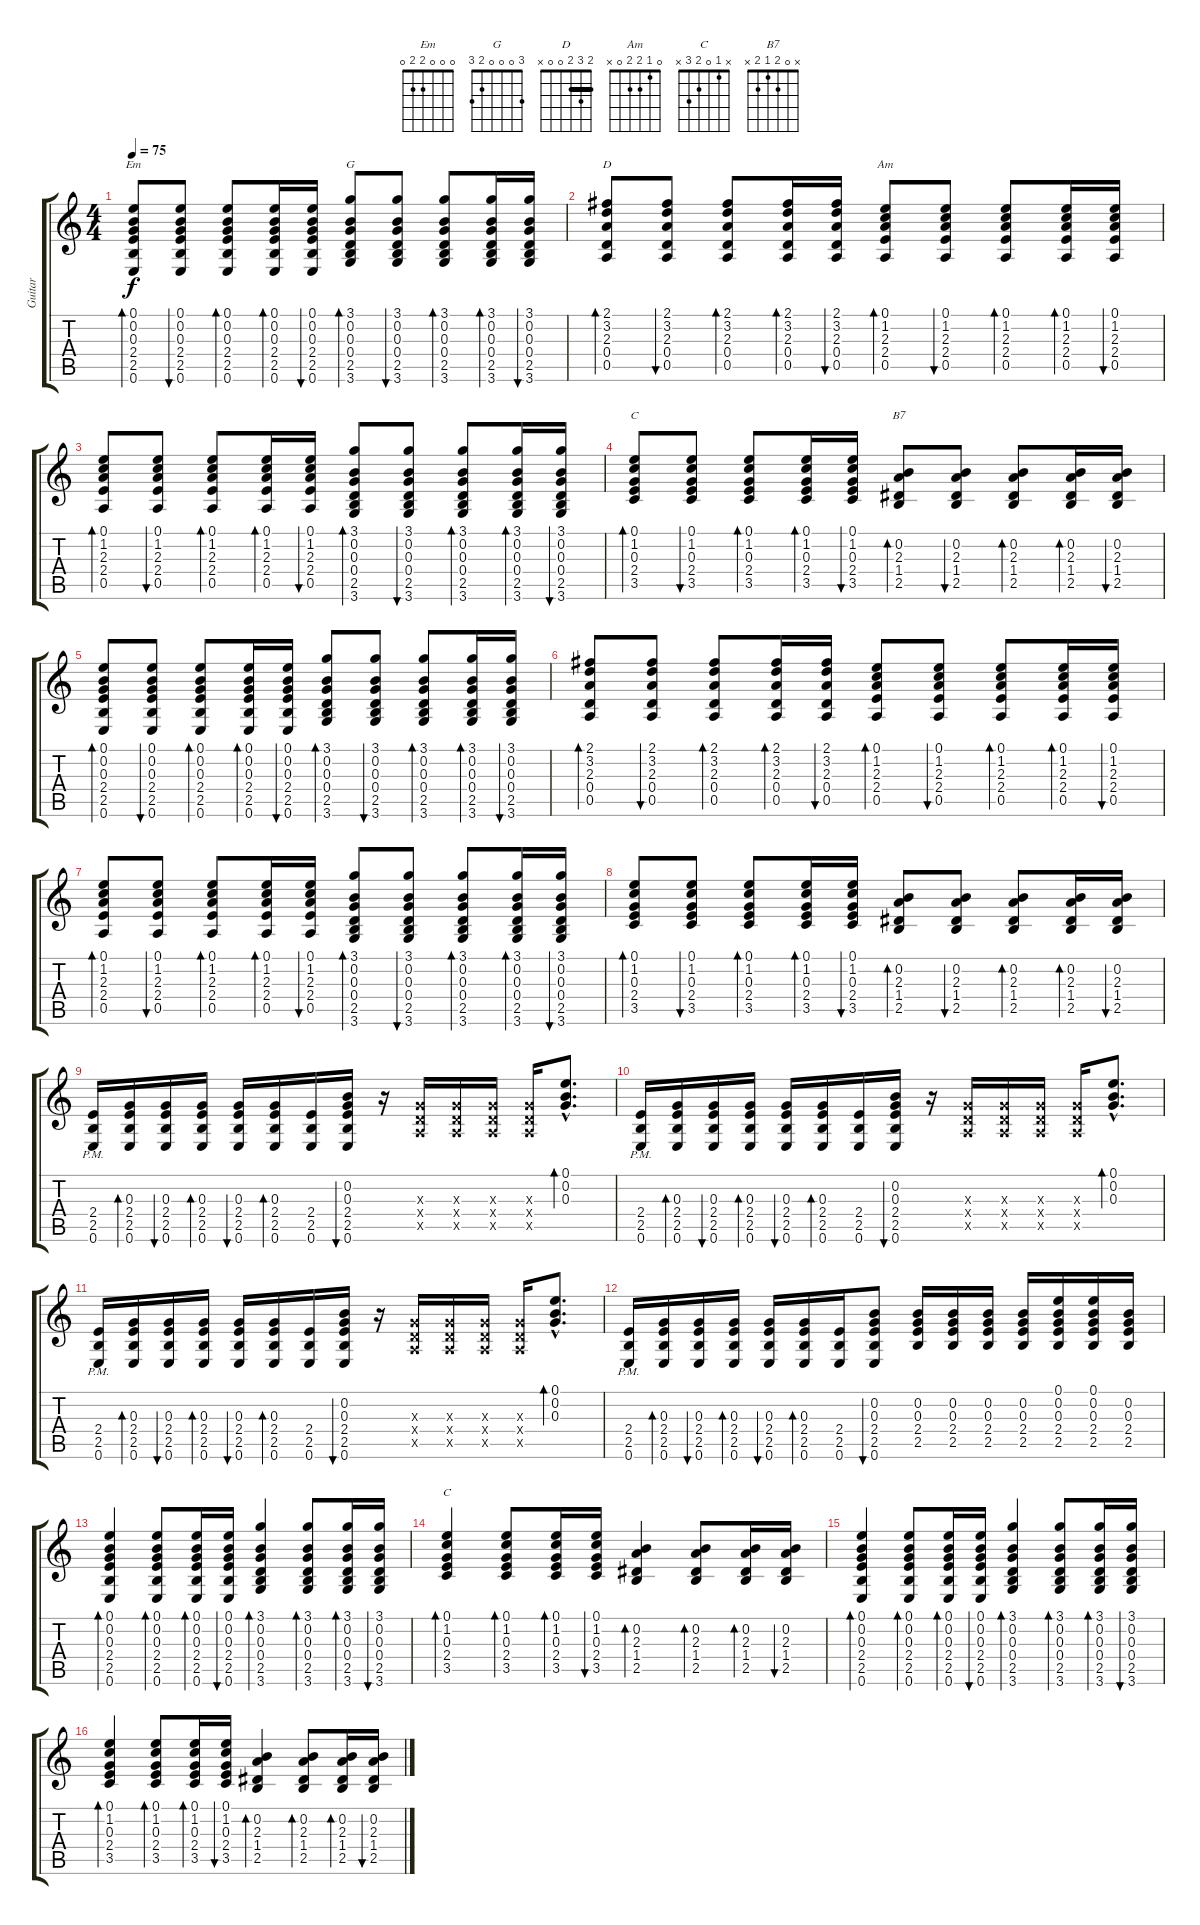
\track ("Guitar" "Guitar") {instrument electricguitarjazz}
\staff {score tabs}
\tuning (E4 B3 G3 D3 A2 E2) {hide}
\chord ("Em" 0 0 0 2 2 0)
\chord ("G" 3 0 0 0 2 3)
\chord ("D" 2 3 2 0 0 x) {barre 2}
\chord ("Am" 0 1 2 2 0 x)
\chord ("C" 0 1 0 2 3 x)
\chord ("B7" x 0 2 1 2 x)
\chord ("C" x 1 0 2 3 x)
\ts (4 4)
\tempo 75
\clef g2
\ks c
(0.1 0.2 0.3 2.4 2.5 0.6).8{bd 30 ch "Em" dy f} (0.1 0.2 0.3 2.4 2.5 0.6).8{bu 30} (0.1 0.2 0.3 2.4 2.5 0.6).8{bd 30} (0.1 0.2 0.3 2.4 2.5 0.6).16{bd 30} (0.1 0.2 0.3 2.4 2.5 0.6).16{bu 30} (3.1 0.2 0.3 0.4 2.5 3.6).8{bd 30 ch "G"} (3.1 0.2 0.3 0.4 2.5 3.6).8{bu 30} (3.1 0.2 0.3 0.4 2.5 3.6).8{bd 30} (3.1 0.2 0.3 0.4 2.5 3.6).16{bd 30} (3.1 0.2 0.3 0.4 2.5 3.6).16{bu 30} |
(2.1 3.2 2.3 0.4 0.5).8{bd 30 ch "D"} (2.1 3.2 2.3 0.4 0.5).8{bu 30} (2.1 3.2 2.3 0.4 0.5).8{bd 30} (2.1 3.2 2.3 0.4 0.5).16{bd 30} (2.1 3.2 2.3 0.4 0.5).16{bu 30} (0.1 1.2 2.3 2.4 0.5).8{bd 30 ch "Am"} (0.1 1.2 2.3 2.4 0.5).8{bu 30} (0.1 1.2 2.3 2.4 0.5).8{bd 30} (0.1 1.2 2.3 2.4 0.5).16{bd 30} (0.1 1.2 2.3 2.4 0.5).16{bu 30} |
(0.1 1.2 2.3 2.4 0.5).8{bd 30} (0.1 1.2 2.3 2.4 0.5).8{bu 30} (0.1 1.2 2.3 2.4 0.5).8{bd 30} (0.1 1.2 2.3 2.4 0.5).16{bd 30} (0.1 1.2 2.3 2.4 0.5).16{bu 30} (3.1 0.2 0.3 0.4 2.5 3.6).8{bd 30} (3.1 0.2 0.3 0.4 2.5 3.6).8{bu 30} (3.1 0.2 0.3 0.4 2.5 3.6).8{bd 30} (3.1 0.2 0.3 0.4 2.5 3.6).16{bd 30} (3.1 0.2 0.3 0.4 2.5 3.6).16{bu 30} |
(0.1 1.2 0.3 2.4 3.5).8{bd 30 ch "C"} (0.1 1.2 0.3 2.4 3.5).8{bu 30} (0.1 1.2 0.3 2.4 3.5).8{bd 30} (0.1 1.2 0.3 2.4 3.5).16{bd 30} (0.1 1.2 0.3 2.4 3.5).16{bu 30} (0.2 2.3 1.4 2.5).8{bd 30 ch "B7"} (0.2 2.3 1.4 2.5).8{bu 30} (0.2 2.3 1.4 2.5).8{bd 30} (0.2 2.3 1.4 2.5).16{bd 30} (0.2 2.3 1.4 2.5).16{bu 30} |
(0.1 0.2 0.3 2.4 2.5 0.6).8{bd 30} (0.1 0.2 0.3 2.4 2.5 0.6).8{bu 30} (0.1 0.2 0.3 2.4 2.5 0.6).8{bd 30} (0.1 0.2 0.3 2.4 2.5 0.6).16{bd 30} (0.1 0.2 0.3 2.4 2.5 0.6).16{bu 30} (3.1 0.2 0.3 0.4 2.5 3.6).8{bd 30} (3.1 0.2 0.3 0.4 2.5 3.6).8{bu 30} (3.1 0.2 0.3 0.4 2.5 3.6).8{bd 30} (3.1 0.2 0.3 0.4 2.5 3.6).16{bd 30} (3.1 0.2 0.3 0.4 2.5 3.6).16{bu 30} |
(2.1 3.2 2.3 0.4 0.5).8{bd 30} (2.1 3.2 2.3 0.4 0.5).8{bu 30} (2.1 3.2 2.3 0.4 0.5).8{bd 30} (2.1 3.2 2.3 0.4 0.5).16{bd 30} (2.1 3.2 2.3 0.4 0.5).16{bu 30} (0.1 1.2 2.3 2.4 0.5).8{bd 30} (0.1 1.2 2.3 2.4 0.5).8{bu 30} (0.1 1.2 2.3 2.4 0.5).8{bd 30} (0.1 1.2 2.3 2.4 0.5).16{bd 30} (0.1 1.2 2.3 2.4 0.5).16{bu 30} |
(0.1 1.2 2.3 2.4 0.5).8{bd 30} (0.1 1.2 2.3 2.4 0.5).8{bu 30} (0.1 1.2 2.3 2.4 0.5).8{bd 30} (0.1 1.2 2.3 2.4 0.5).16{bd 30} (0.1 1.2 2.3 2.4 0.5).16{bu 30} (3.1 0.2 0.3 0.4 2.5 3.6).8{bd 30} (3.1 0.2 0.3 0.4 2.5 3.6).8{bu 30} (3.1 0.2 0.3 0.4 2.5 3.6).8{bd 30} (3.1 0.2 0.3 0.4 2.5 3.6).16{bd 30} (3.1 0.2 0.3 0.4 2.5 3.6).16{bu 30} |
(0.1 1.2 0.3 2.4 3.5).8{bd 30} (0.1 1.2 0.3 2.4 3.5).8{bu 30} (0.1 1.2 0.3 2.4 3.5).8{bd 30} (0.1 1.2 0.3 2.4 3.5).16{bd 30} (0.1 1.2 0.3 2.4 3.5).16{bu 30} (0.2 2.3 1.4 2.5).8{bd 30} (0.2 2.3 1.4 2.5).8{bu 30} (0.2 2.3 1.4 2.5).8{bd 30} (0.2 2.3 1.4 2.5).16{bd 30} (0.2 2.3 1.4 2.5).16{bu 30} |
(2.4{pm} 2.5{pm} 0.6{pm}).16 (0.3 2.4 2.5 0.6).16{bd 30} (0.3 2.4 2.5 0.6).16{bu 30} (0.3 2.4 2.5 0.6).16{bd 30} (0.3 2.4 2.5 0.6).16{bu 30} (0.3 2.4 2.5 0.6).16{bd 30} (2.4 2.5 0.6).16 (0.2 0.3 2.4 2.5 0.6).16{bu 30} r.16 (0.3{x} 0.4{x} 0.5{x}).16 (0.3{x} 0.4{x} 0.5{x}).16 (0.3{x} 0.4{x} 0.5{x}).16 (0.3{x} 0.4{x} 0.5{x}).16 (0.1{hac} 0.2{hac} 0.3{hac}).8{d bd 30} |
(2.4{pm} 2.5{pm} 0.6{pm}).16 (0.3 2.4 2.5 0.6).16{bd 30} (0.3 2.4 2.5 0.6).16{bu 30} (0.3 2.4 2.5 0.6).16{bd 30} (0.3 2.4 2.5 0.6).16{bu 30} (0.3 2.4 2.5 0.6).16{bd 30} (2.4 2.5 0.6).16 (0.2 0.3 2.4 2.5 0.6).16{bu 30} r.16 (0.3{x} 0.4{x} 0.5{x}).16 (0.3{x} 0.4{x} 0.5{x}).16 (0.3{x} 0.4{x} 0.5{x}).16 (0.3{x} 0.4{x} 0.5{x}).16 (0.1{hac} 0.2{hac} 0.3{hac}).8{d bd 30} |
(2.4{pm} 2.5{pm} 0.6{pm}).16 (0.3 2.4 2.5 0.6).16{bd 30} (0.3 2.4 2.5 0.6).16{bu 30} (0.3 2.4 2.5 0.6).16{bd 30} (0.3 2.4 2.5 0.6).16{bu 30} (0.3 2.4 2.5 0.6).16{bd 30} (2.4 2.5 0.6).16 (0.2 0.3 2.4 2.5 0.6).16{bu 30} r.16 (0.3{x} 0.4{x} 0.5{x}).16 (0.3{x} 0.4{x} 0.5{x}).16 (0.3{x} 0.4{x} 0.5{x}).16 (0.3{x} 0.4{x} 0.5{x}).16 (0.1{hac} 0.2{hac} 0.3{hac}).8{d bd 30} |
(2.4{pm} 2.5{pm} 0.6{pm}).16 (0.3 2.4 2.5 0.6).16{bd 30} (0.3 2.4 2.5 0.6).16{bu 30} (0.3 2.4 2.5 0.6).16{bd 30} (0.3 2.4 2.5 0.6).16{bu 30} (0.3 2.4 2.5 0.6).16{bd 30} (2.4 2.5 0.6).16 (0.2 0.3 2.4 2.5 0.6).8{bu 30} (0.2 0.3 2.4 2.5).16 (0.2 0.3 2.4 2.5).16 (0.2 0.3 2.4 2.5).16 (0.2 0.3 2.4 2.5).16 (0.1 0.2 0.3 2.4 2.5).16 (0.1 0.2 0.3 2.4 2.5).16 (0.2 0.3 2.4 2.5).16 |
(0.1 0.2 0.3 2.4 2.5 0.6).4{bd 30} (0.1 0.2 0.3 2.4 2.5 0.6).8{bd 30} (0.1 0.2 0.3 2.4 2.5 0.6).16{bd 30} (0.1 0.2 0.3 2.4 2.5 0.6).16{bu 30} (3.1 0.2 0.3 0.4 2.5 3.6).4{bd 30} (3.1 0.2 0.3 0.4 2.5 3.6).8{bd 30} (3.1 0.2 0.3 0.4 2.5 3.6).16{bd 30} (3.1 0.2 0.3 0.4 2.5 3.6).16{bu 30} |
(0.1 1.2 0.3 2.4 3.5).4{bd 30 ch "C"} (0.1 1.2 0.3 2.4 3.5).8{bd 30} (0.1 1.2 0.3 2.4 3.5).16{bd 30} (0.1 1.2 0.3 2.4 3.5).16{bu 30} (0.2 2.3 1.4 2.5).4{bd 30} (0.2 2.3 1.4 2.5).8{bd 30} (0.2 2.3 1.4 2.5).16{bd 30} (0.2 2.3 1.4 2.5).16{bu 30} |
(0.1 0.2 0.3 2.4 2.5 0.6).4{bd 30} (0.1 0.2 0.3 2.4 2.5 0.6).8{bd 30} (0.1 0.2 0.3 2.4 2.5 0.6).16{bd 30} (0.1 0.2 0.3 2.4 2.5 0.6).16{bu 30} (3.1 0.2 0.3 0.4 2.5 3.6).4{bd 30} (3.1 0.2 0.3 0.4 2.5 3.6).8{bd 30} (3.1 0.2 0.3 0.4 2.5 3.6).16{bd 30} (3.1 0.2 0.3 0.4 2.5 3.6).16{bu 30} |
(0.1 1.2 0.3 2.4 3.5).4{bd 30} (0.1 1.2 0.3 2.4 3.5).8{bd 30} (0.1 1.2 0.3 2.4 3.5).16{bd 30} (0.1 1.2 0.3 2.4 3.5).16{bu 30} (0.2 2.3 1.4 2.5).4{bd 30} (0.2 2.3 1.4 2.5).8{bd 30} (0.2 2.3 1.4 2.5).16{bd 30} (0.2 2.3 1.4 2.5).16{bu 30}
